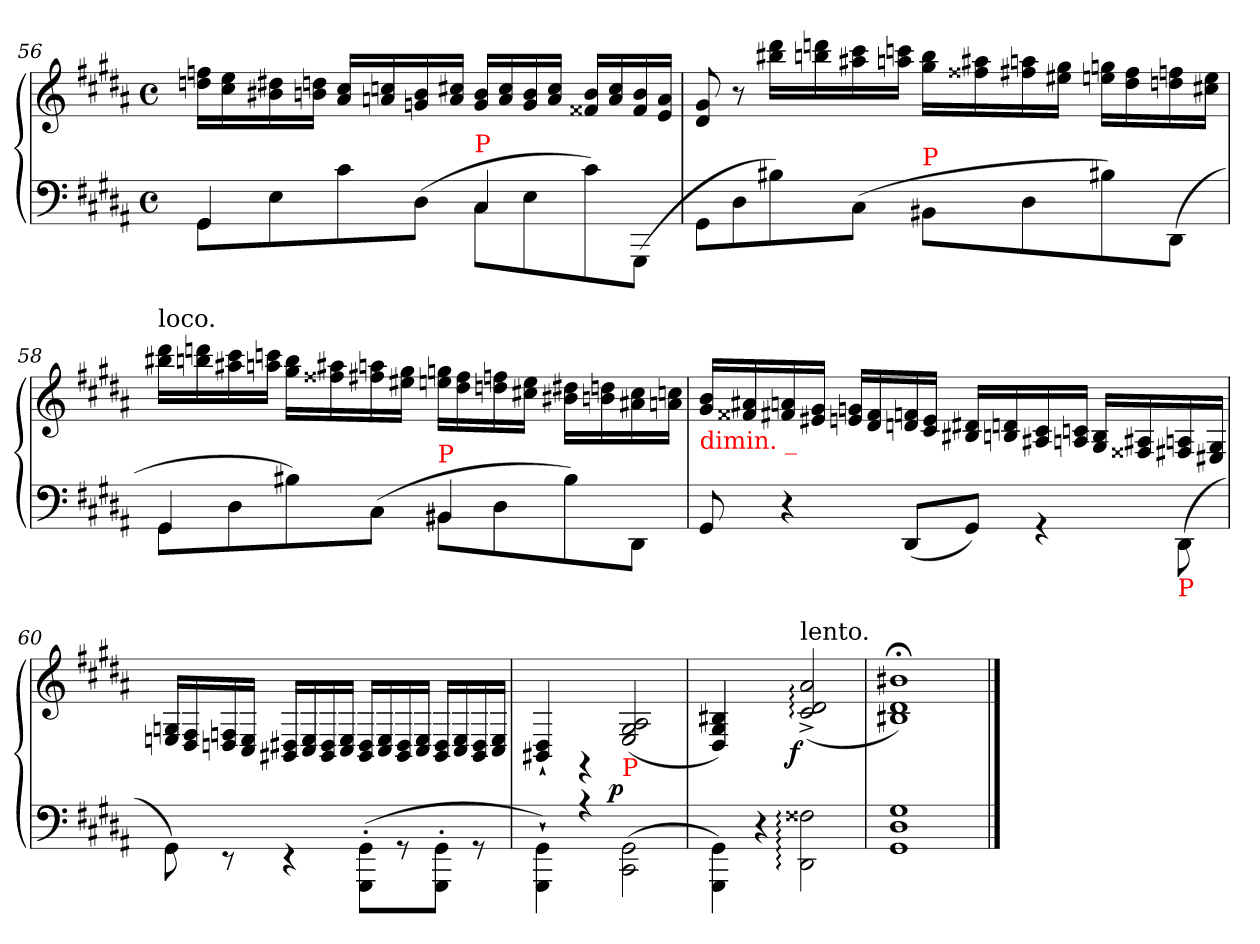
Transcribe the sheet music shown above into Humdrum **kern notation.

**kern	**kern	**dynam
*part1	*part1	*part1
*staff2	*staff1	*staff1/2
*clefF4	*clefG2	*
*k[f#c#g#d#a#]	*k[f#c#g#d#a#]	*
*M4/4	*M4/4	*
*met(c)	*met(c)	*
=56	=56	=56
*^	*	*
4GG#	8GG#L	16ffn 16ddnLL	.
.	.	16ee 16cc#	.
.	8E	16dd#X 16b#X	.
.	.	16ddn 16bnJJ	.
4ryy	8c#	16cc# 16a#LL	.
.	.	16ccn 16an	.
.	(>8D#J	16b 16gn	.
.	.	16cc#X 16aJJ	.
!LO:TX:a:color=red:t=P	!	!	!
4C#	8C#\L	16b 16gLL	.
.	.	16cc# 16a	.
.	8E\	16b 16g	.
.	.	16cc# 16aJJ	.
4ryy	8c#\)	16b 16f##XLL	.
.	.	16cc# 16a	.
.	(>8GGG#/J	16b 16f##	.
.	.	16a 16eJJ	.
*v	*v	*	*
=57	=57	=57
8GG#\L	8g# 8d#	.
8D#	8r	.
8B#X)	16ddd# 16bb#XLL	.
.	16dddn 16bbn	.
(>8C#J	16ccc# 16aa#X	.
.	16cccn 16aanJJ	.
!LO:TX:a:color=red:t=P	!	!
8BB#X\L	16bb 16gg#LL	.
.	16aa#X 16ff##X	.
8D#\	16aan 16ff#X	.
.	16gg# 16ee#XJJ	.
8B#X\)	16ggn 16eenLL	.
.	16ff# 16dd#	.
(>8DD#/J	16ffn 16ddn	.
.	16ee 16cc#XJJ	.
=58	=58	=58
*^	*	*
!	!	!LO:TX:a:t=loco.	!
4GG#	8GG#L	16ddd# 16bb#XLL	.
.	.	16dddn 16bbn	.
.	8D#	16ccc# 16aa#X	.
.	.	16cccn 16aanJJ	.
4ryy	8B#X)	16bb 16gg#LL	.
.	.	16aa# 16ff##X	.
.	(>8C#J	16aan 16ff#X	.
.	.	16gg# 16ee#XJJ	.
!LO:TX:a:color=red:t=P	!	!	!
4BB#X	8BB#X\L	16ggn 16eenLL	.
.	.	16ff# 16dd#	.
.	8D#\	16ffn 16ddn	.
.	.	16ee 16cc#XJJ	.
4ryy	8B#\)	16dd# 16b#XLL	.
.	.	16ddn 16bn	.
.	8DD#/J	16cc# 16a#X	.
.	.	16ccn 16anJJ	.
*v	*v	*	*
=59	=59	=59
!	!LO:TX:b:color=red:t=dimin. _	!
8GG#	16b 16g#LL	.
.	16a#X 16f##X	.
4r	16an 16f#X	.
.	16g# 16e#XJJ	.
.	16gn 16enLL	.
.	16f# 16d#	.
(<8DD#L	16fn 16dn	.
.	16e 16c#JJ	.
8GG#J)	16d#X 16B#XLL	.
.	16dn 16Bn	.
4rGG	16c#/ 16A#X/	.
.	16cn/ 16An/JJ	.
.	16B/ 16G#/LL	.
.	16A#X/ 16F##X/	.
!LO:TX:b:color=red:t=P	!	!
(>8DD#\	16An/ 16F#X/	.
.	16G#/ 16E#X/JJ	.
=60	=60	=60
8GG#\)	16Gn/ 16En/LL	.
.	16F#/ 16D#/	.
8rEE	16Fn/ 16Dn/	.
.	16E/ 16C#/JJ	.
4rEE	16D#X/ 16BB#X/LL	.
.	16E/ 16C#/	.
.	16D#/ 16BB#/	.
.	16E/ 16C#/JJ	.
(<8GG#'<\ 8GGG#'<\L	16D#/ 16BB#/LL	.
.	16E/ 16C#/	.
8rGG	16D#/ 16BB#/	.
.	16E/ 16C#/JJ	.
8GG#'< 8GGG#'<J	16D#/ 16BB#/LL	.
.	16E/ 16C#/	.
8rGG	16D#/ 16BB#/	.
.	16E/ 16C#/JJ	.
=61	=61	=61
4GG#`<\ 4GGG#`<\)	4BB#X`>/ 4D#`>/	.
4rA	4rGG	.
!	!LO:TX:b:color=red:t=P	!
!	!	!LO:DY:rj
(<2GG#\ 2CC#\	(>2A#/ 2G#/ 2E/	p
=62	=62	=62
4GG#\ 4GGG#\)	4B#X/ 4G#/ 4D#/)	.
4r	4ryy	.
!	!LO:TX:a:t=lento.	!
!	!	!LO:DY:rj
2F##X:\ 2DD#:\	(>2a#:^< 2d#:^< 2c#:^<	f
=63	=63	=63
1G# 1D# 1GG#	1b#X;< 1d#;< 1B#X;<)	.
==	==	==
*-	*-	*-
